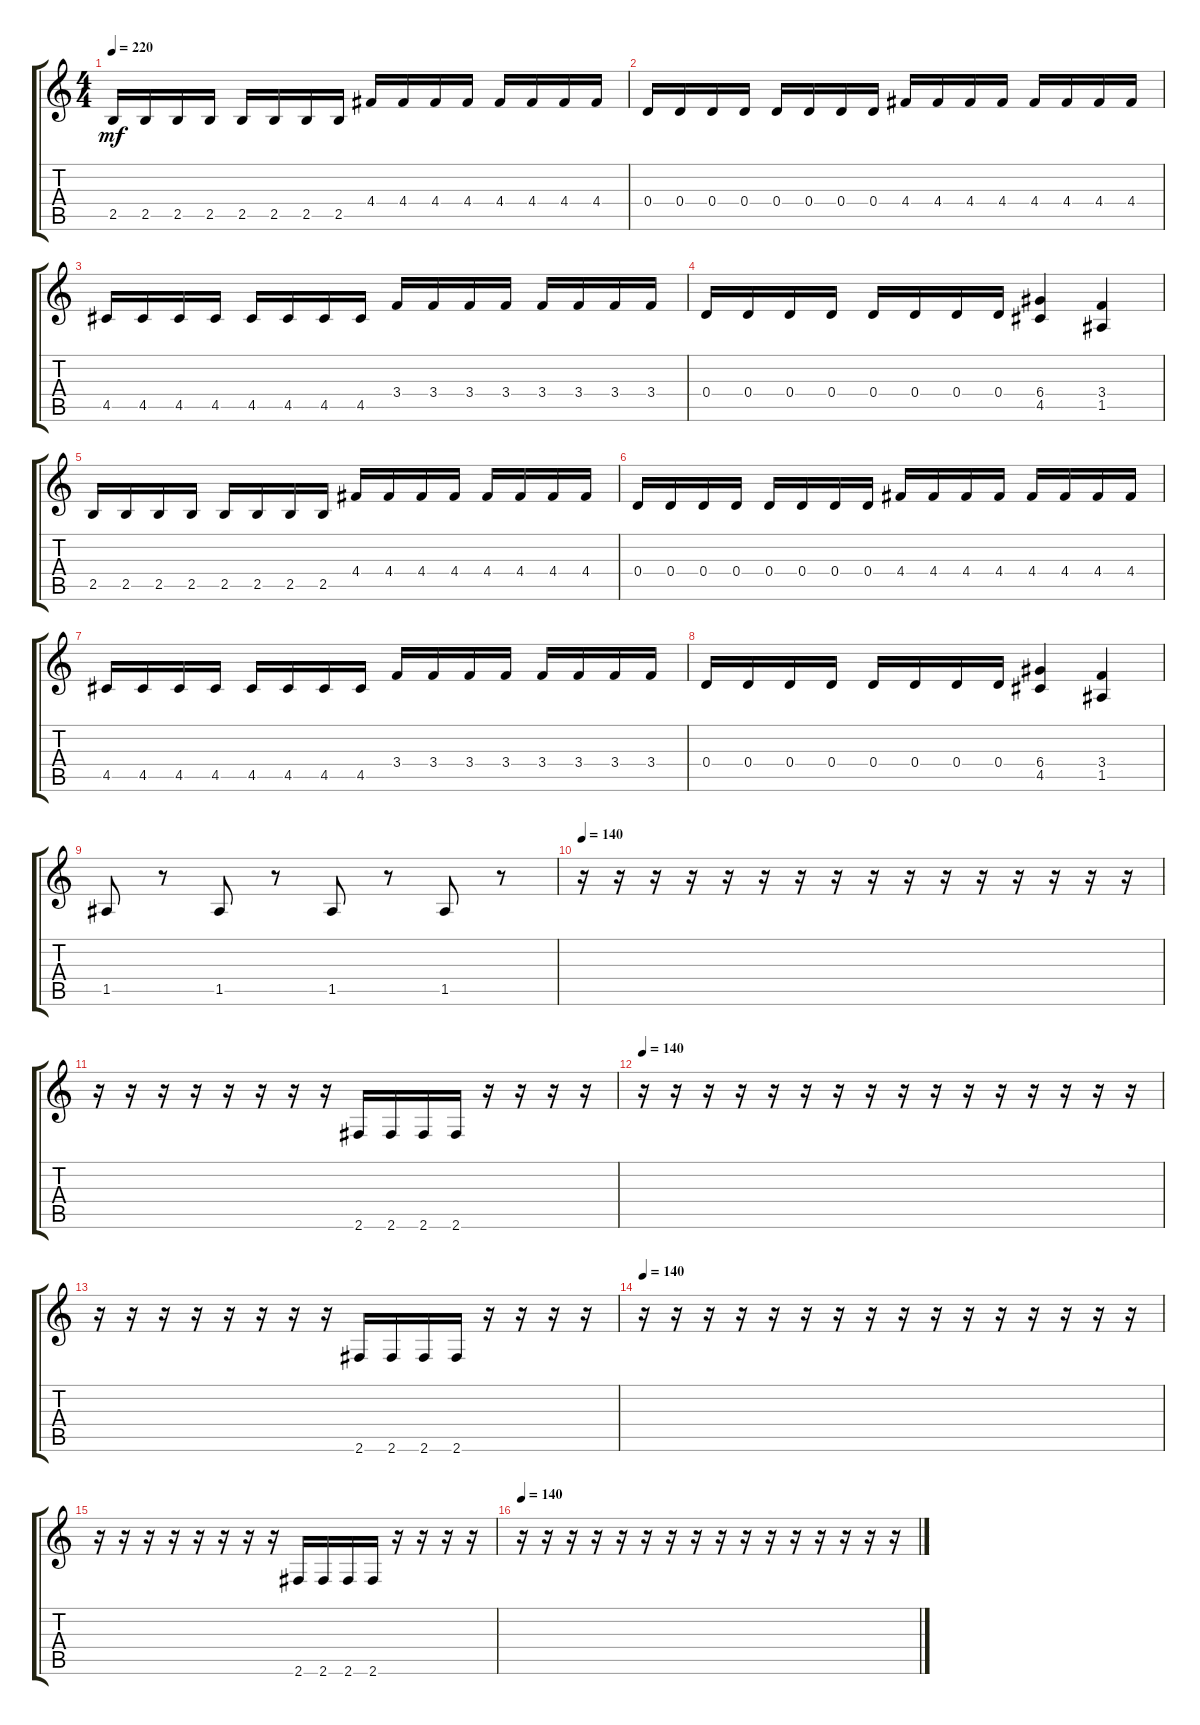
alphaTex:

\track "" {instrument distortionguitar}
\staff {score tabs}
\tuning (E4 B3 G3 D3 A2 E2) {hide}
\ts (4 4)
\tempo 220
\clef g2
\ks c
2.5.16{dy mf} 2.5.16 2.5.16 2.5.16 2.5.16 2.5.16 2.5.16 2.5.16 4.4.16 4.4.16 4.4.16 4.4.16 4.4.16 4.4.16 4.4.16 4.4.16 |
0.4.16 0.4.16 0.4.16 0.4.16 0.4.16 0.4.16 0.4.16 0.4.16 4.4.16 4.4.16 4.4.16 4.4.16 4.4.16 4.4.16 4.4.16 4.4.16 |
4.5.16 4.5.16 4.5.16 4.5.16 4.5.16 4.5.16 4.5.16 4.5.16 3.4.16 3.4.16 3.4.16 3.4.16 3.4.16 3.4.16 3.4.16 3.4.16 |
0.4.16 0.4.16 0.4.16 0.4.16 0.4.16 0.4.16 0.4.16 0.4.16 (6.4 4.5).4 (3.4 1.5).4 |
2.5.16 2.5.16 2.5.16 2.5.16 2.5.16 2.5.16 2.5.16 2.5.16 4.4.16 4.4.16 4.4.16 4.4.16 4.4.16 4.4.16 4.4.16 4.4.16 |
0.4.16 0.4.16 0.4.16 0.4.16 0.4.16 0.4.16 0.4.16 0.4.16 4.4.16 4.4.16 4.4.16 4.4.16 4.4.16 4.4.16 4.4.16 4.4.16 |
4.5.16 4.5.16 4.5.16 4.5.16 4.5.16 4.5.16 4.5.16 4.5.16 3.4.16 3.4.16 3.4.16 3.4.16 3.4.16 3.4.16 3.4.16 3.4.16 |
0.4.16 0.4.16 0.4.16 0.4.16 0.4.16 0.4.16 0.4.16 0.4.16 (6.4 4.5).4 (3.4 1.5).4 |
1.5.8 r.8 1.5.8 r.8 1.5.8 r.8 1.5.8 r.8 |
\tempo 140
r.16 r.16 r.16 r.16 r.16 r.16 r.16 r.16 r.16 r.16 r.16 r.16 r.16 r.16 r.16 r.16 |
r.16 r.16 r.16 r.16 r.16 r.16 r.16 r.16 2.6.16 2.6.16 2.6.16 2.6.16 r.16 r.16 r.16 r.16 |
\tempo 140
r.16 r.16 r.16 r.16 r.16 r.16 r.16 r.16 r.16 r.16 r.16 r.16 r.16 r.16 r.16 r.16 |
r.16 r.16 r.16 r.16 r.16 r.16 r.16 r.16 2.6.16 2.6.16 2.6.16 2.6.16 r.16 r.16 r.16 r.16 |
\tempo 140
r.16 r.16 r.16 r.16 r.16 r.16 r.16 r.16 r.16 r.16 r.16 r.16 r.16 r.16 r.16 r.16 |
r.16 r.16 r.16 r.16 r.16 r.16 r.16 r.16 2.6.16 2.6.16 2.6.16 2.6.16 r.16 r.16 r.16 r.16 |
\tempo 140
r.16 r.16 r.16 r.16 r.16 r.16 r.16 r.16 r.16 r.16 r.16 r.16 r.16 r.16 r.16 r.16
